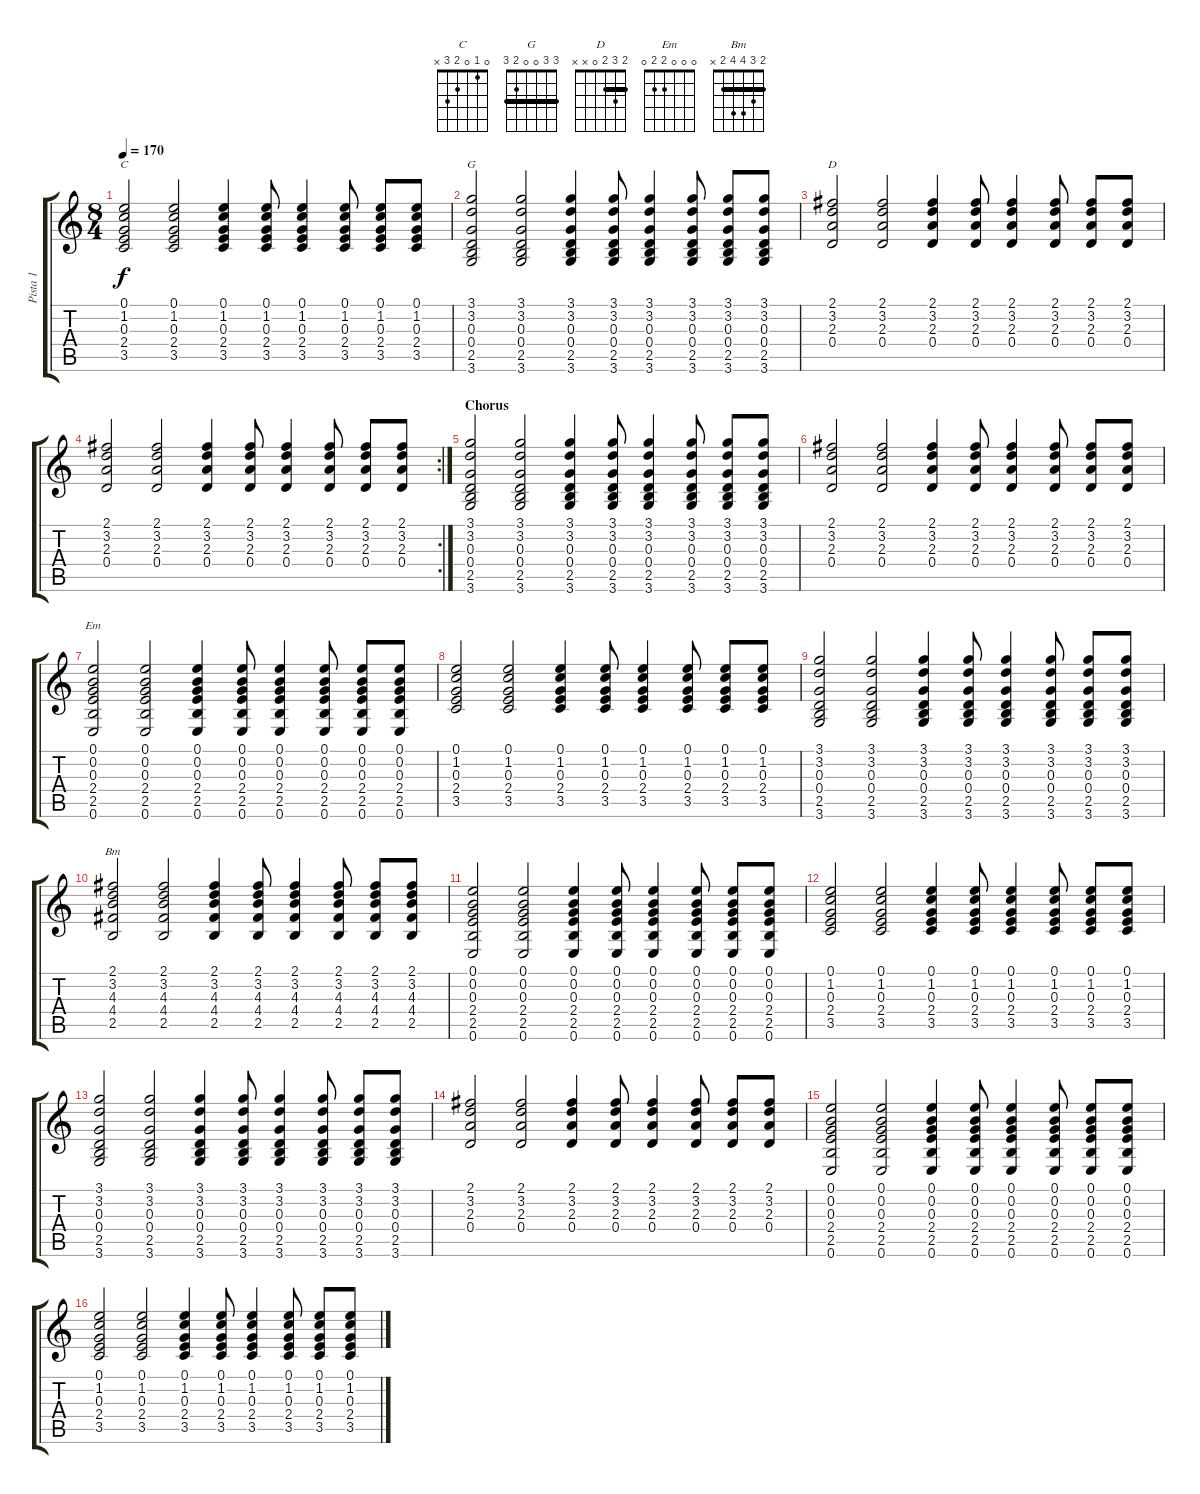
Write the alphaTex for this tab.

\track ("Pista 1" "Pista 1") {instrument acousticguitarsteel}
\staff {score tabs}
\tuning (E4 B3 G3 D3 A2 E2) {hide}
\chord ("C" 0 1 0 2 3 x)
\chord ("G" 3 3 0 0 2 3) {barre 3}
\chord ("D" 2 3 2 0 x x) {barre 2}
\chord ("Em" 0 0 0 2 2 0)
\chord ("Bm" 2 3 4 4 2 x) {barre 2}
\ts (8 4)
\tempo 170
\clef g2
\ks c
(0.1 1.2 0.3 2.4 3.5).2{ch "C" dy f} (0.1 1.2 0.3 2.4 3.5).2 (0.1 1.2 0.3 2.4 3.5).4 (0.1 1.2 0.3 2.4 3.5).8 (0.1 1.2 0.3 2.4 3.5).4 (0.1 1.2 0.3 2.4 3.5).8 (0.1 1.2 0.3 2.4 3.5).8 (0.1 1.2 0.3 2.4 3.5).8 |
(3.1 3.2 0.3 0.4 2.5 3.6).2{ch "G"} (3.1 3.2 0.3 0.4 2.5 3.6).2 (3.1 3.2 0.3 0.4 2.5 3.6).4 (3.1 3.2 0.3 0.4 2.5 3.6).8 (3.1 3.2 0.3 0.4 2.5 3.6).4 (3.1 3.2 0.3 0.4 2.5 3.6).8 (3.1 3.2 0.3 0.4 2.5 3.6).8 (3.1 3.2 0.3 0.4 2.5 3.6).8 |
(2.1 3.2 2.3 0.4).2{ch "D"} (2.1 3.2 2.3 0.4).2 (2.1 3.2 2.3 0.4).4 (2.1 3.2 2.3 0.4).8 (2.1 3.2 2.3 0.4).4 (2.1 3.2 2.3 0.4).8 (2.1 3.2 2.3 0.4).8 (2.1 3.2 2.3 0.4).8 |
\rc 2
(2.1 3.2 2.3 0.4).2 (2.1 3.2 2.3 0.4).2 (2.1 3.2 2.3 0.4).4 (2.1 3.2 2.3 0.4).8 (2.1 3.2 2.3 0.4).4 (2.1 3.2 2.3 0.4).8 (2.1 3.2 2.3 0.4).8 (2.1 3.2 2.3 0.4).8 |
\section ("" "Chorus")
(3.1 3.2 0.3 0.4 2.5 3.6).2 (3.1 3.2 0.3 0.4 2.5 3.6).2 (3.1 3.2 0.3 0.4 2.5 3.6).4 (3.1 3.2 0.3 0.4 2.5 3.6).8 (3.1 3.2 0.3 0.4 2.5 3.6).4 (3.1 3.2 0.3 0.4 2.5 3.6).8 (3.1 3.2 0.3 0.4 2.5 3.6).8 (3.1 3.2 0.3 0.4 2.5 3.6).8 |
(2.1 3.2 2.3 0.4).2 (2.1 3.2 2.3 0.4).2 (2.1 3.2 2.3 0.4).4 (2.1 3.2 2.3 0.4).8 (2.1 3.2 2.3 0.4).4 (2.1 3.2 2.3 0.4).8 (2.1 3.2 2.3 0.4).8 (2.1 3.2 2.3 0.4).8 |
(0.1 0.2 0.3 2.4 2.5 0.6).2{ch "Em"} (0.1 0.2 0.3 2.4 2.5 0.6).2 (0.1 0.2 0.3 2.4 2.5 0.6).4 (0.1 0.2 0.3 2.4 2.5 0.6).8 (0.1 0.2 0.3 2.4 2.5 0.6).4 (0.1 0.2 0.3 2.4 2.5 0.6).8 (0.1 0.2 0.3 2.4 2.5 0.6).8 (0.1 0.2 0.3 2.4 2.5 0.6).8 |
(0.1 1.2 0.3 2.4 3.5).2 (0.1 1.2 0.3 2.4 3.5).2 (0.1 1.2 0.3 2.4 3.5).4 (0.1 1.2 0.3 2.4 3.5).8 (0.1 1.2 0.3 2.4 3.5).4 (0.1 1.2 0.3 2.4 3.5).8 (0.1 1.2 0.3 2.4 3.5).8 (0.1 1.2 0.3 2.4 3.5).8 |
(3.1 3.2 0.3 0.4 2.5 3.6).2 (3.1 3.2 0.3 0.4 2.5 3.6).2 (3.1 3.2 0.3 0.4 2.5 3.6).4 (3.1 3.2 0.3 0.4 2.5 3.6).8 (3.1 3.2 0.3 0.4 2.5 3.6).4 (3.1 3.2 0.3 0.4 2.5 3.6).8 (3.1 3.2 0.3 0.4 2.5 3.6).8 (3.1 3.2 0.3 0.4 2.5 3.6).8 |
(2.1 3.2 4.3 4.4 2.5).2{ch "Bm"} (2.1 3.2 4.3 4.4 2.5).2 (2.1 3.2 4.3 4.4 2.5).4 (2.1 3.2 4.3 4.4 2.5).8 (2.1 3.2 4.3 4.4 2.5).4 (2.1 3.2 4.3 4.4 2.5).8 (2.1 3.2 4.3 4.4 2.5).8 (2.1 3.2 4.3 4.4 2.5).8 |
(0.1 0.2 0.3 2.4 2.5 0.6).2 (0.1 0.2 0.3 2.4 2.5 0.6).2 (0.1 0.2 0.3 2.4 2.5 0.6).4 (0.1 0.2 0.3 2.4 2.5 0.6).8 (0.1 0.2 0.3 2.4 2.5 0.6).4 (0.1 0.2 0.3 2.4 2.5 0.6).8 (0.1 0.2 0.3 2.4 2.5 0.6).8 (0.1 0.2 0.3 2.4 2.5 0.6).8 |
(0.1 1.2 0.3 2.4 3.5).2 (0.1 1.2 0.3 2.4 3.5).2 (0.1 1.2 0.3 2.4 3.5).4 (0.1 1.2 0.3 2.4 3.5).8 (0.1 1.2 0.3 2.4 3.5).4 (0.1 1.2 0.3 2.4 3.5).8 (0.1 1.2 0.3 2.4 3.5).8 (0.1 1.2 0.3 2.4 3.5).8 |
(3.1 3.2 0.3 0.4 2.5 3.6).2 (3.1 3.2 0.3 0.4 2.5 3.6).2 (3.1 3.2 0.3 0.4 2.5 3.6).4 (3.1 3.2 0.3 0.4 2.5 3.6).8 (3.1 3.2 0.3 0.4 2.5 3.6).4 (3.1 3.2 0.3 0.4 2.5 3.6).8 (3.1 3.2 0.3 0.4 2.5 3.6).8 (3.1 3.2 0.3 0.4 2.5 3.6).8 |
(2.1 3.2 2.3 0.4).2 (2.1 3.2 2.3 0.4).2 (2.1 3.2 2.3 0.4).4 (2.1 3.2 2.3 0.4).8 (2.1 3.2 2.3 0.4).4 (2.1 3.2 2.3 0.4).8 (2.1 3.2 2.3 0.4).8 (2.1 3.2 2.3 0.4).8 |
(0.1 0.2 0.3 2.4 2.5 0.6).2 (0.1 0.2 0.3 2.4 2.5 0.6).2 (0.1 0.2 0.3 2.4 2.5 0.6).4 (0.1 0.2 0.3 2.4 2.5 0.6).8 (0.1 0.2 0.3 2.4 2.5 0.6).4 (0.1 0.2 0.3 2.4 2.5 0.6).8 (0.1 0.2 0.3 2.4 2.5 0.6).8 (0.1 0.2 0.3 2.4 2.5 0.6).8 |
(0.1 1.2 0.3 2.4 3.5).2 (0.1 1.2 0.3 2.4 3.5).2 (0.1 1.2 0.3 2.4 3.5).4 (0.1 1.2 0.3 2.4 3.5).8 (0.1 1.2 0.3 2.4 3.5).4 (0.1 1.2 0.3 2.4 3.5).8 (0.1 1.2 0.3 2.4 3.5).8 (0.1 1.2 0.3 2.4 3.5).8
